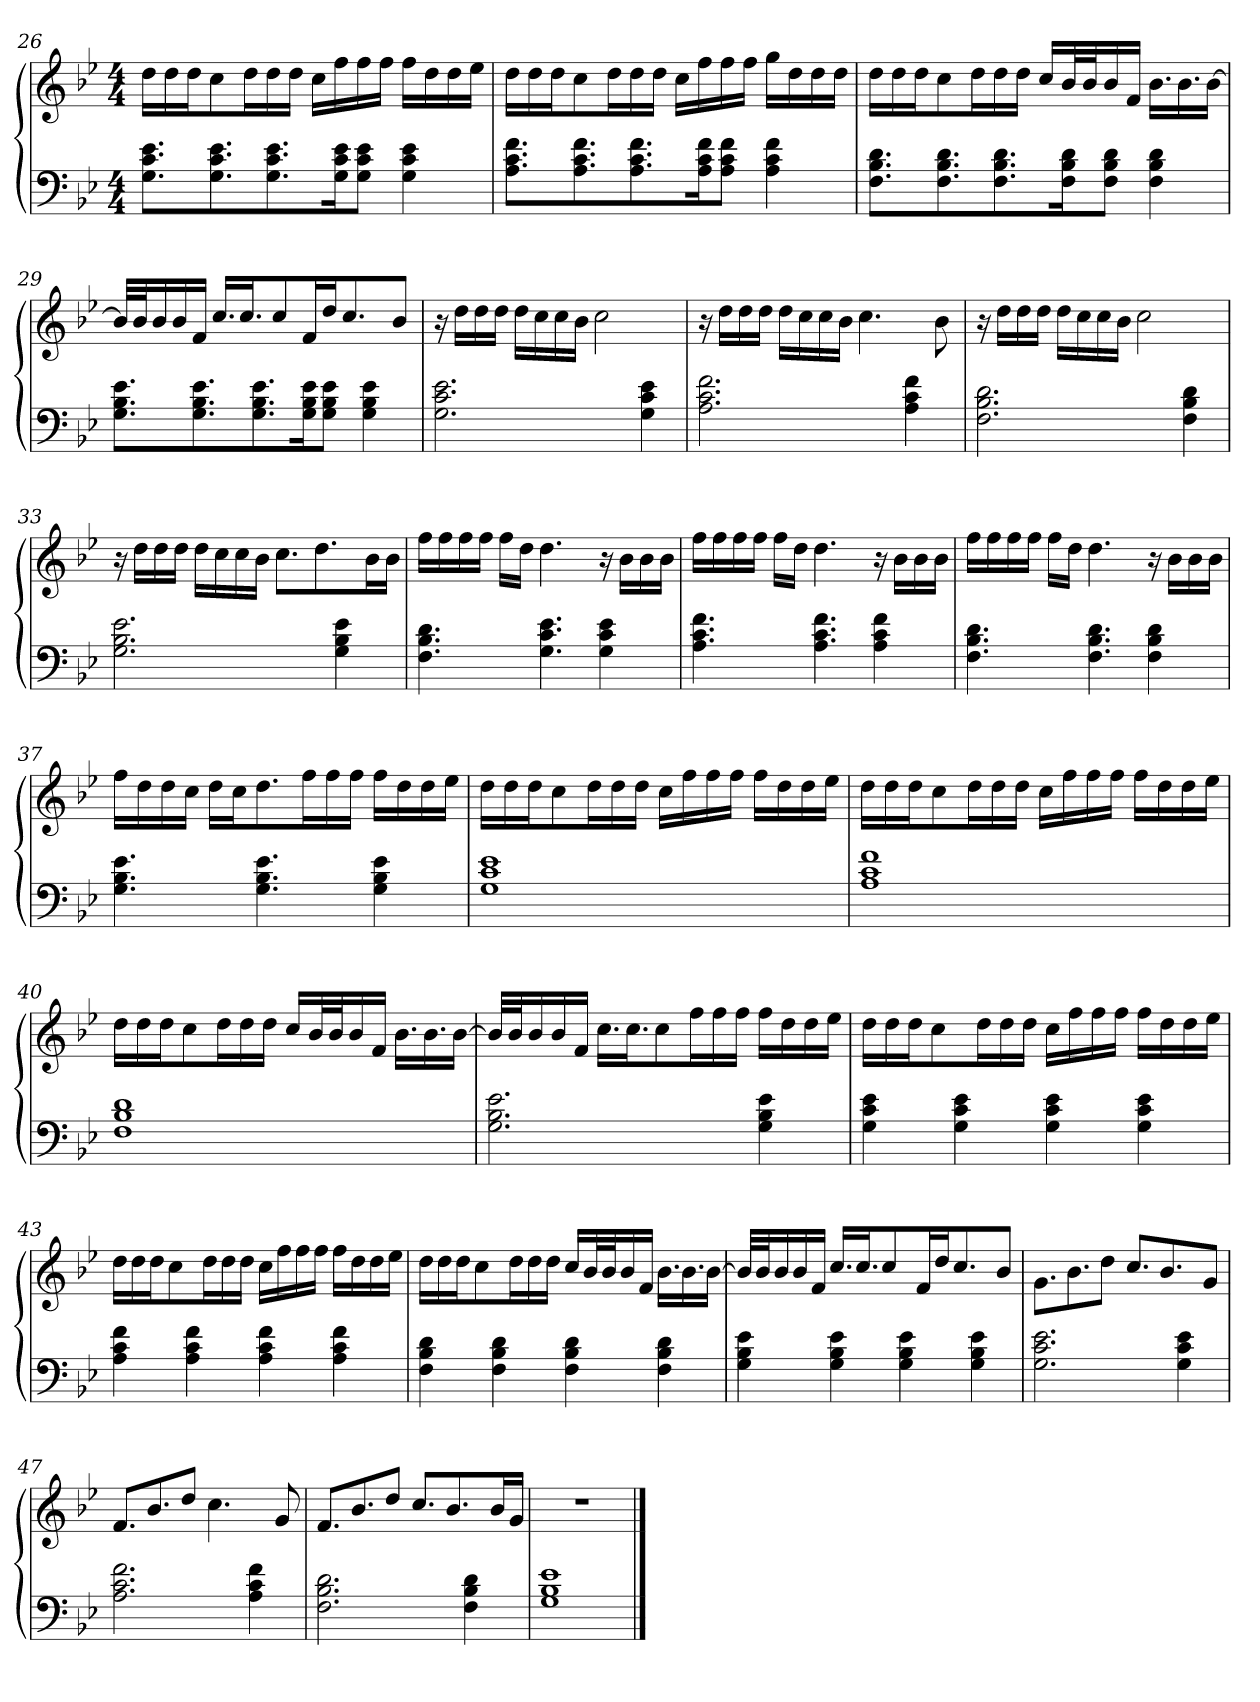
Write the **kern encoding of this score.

**kern	**kern
*part1	*part1
*staff2	*staff1
*clefF4	*clefG2
*k[b-e-]	*k[b-e-]
*M4/4	*M4/4
=26	=26
8.G\ 8.c\ 8.e-\L	16dd\LL
.	16dd\
.	16dd\J
8.G\ 8.c\ 8.e-\	8cc\
.	16dd\L
8.G\ 8.c\ 8.e-\	16dd\
.	16dd\JJ
.	16cc\LL
16G\ 16c\ 16e-\k	16ff\
8G\ 8c\ 8e-\J	16ff\
.	16ff\JJ
4G\ 4c\ 4e-\	16ff\LL
.	16dd\
.	16dd\
.	16ee-\JJ
!!LO:LB:g=z
=27	=27
8.A\ 8.c\ 8.f\L	16dd\LL
.	16dd\
.	16dd\J
8.A\ 8.c\ 8.f\	8cc\
.	16dd\L
8.A\ 8.c\ 8.f\	16dd\
.	16dd\JJ
.	16cc\LL
16A\ 16c\ 16f\k	16ff\
8A\ 8c\ 8f\J	16ff\
.	16ff\JJ
4A\ 4c\ 4f\	16gg\LL
.	16dd\
.	16dd\
.	16dd\JJ
=28	=28
8.F\ 8.B-\ 8.d\L	16dd\LL
.	16dd\
.	16dd\J
8.F\ 8.B-\ 8.d\	8cc\
.	16dd\L
8.F\ 8.B-\ 8.d\	16dd\
.	16dd\JJ
.	16cc/LL
16F\ 16B-\ 16d\k	32b-/L
.	32b-/J
8F\ 8B-\ 8d\J	16b-/
.	16f/JJ
4F\ 4B-\ 4d\	16.b-\LL
.	16.b-\
.	[16b-\JJ
!!LO:LB:g=z
=29	=29
8.G\ 8.B-\ 8.e-\L	32b-/LLL]
.	32b-/J
.	16b-/
.	16b-/
8.G\ 8.B-\ 8.e-\	16f/JJ
.	16.cc/LL
.	16.cc/J
8.G\ 8.B-\ 8.e-\	.
.	8cc/
16G\ 16B-\ 16e-\k	16f/L
8G\ 8B-\ 8e-\J	16dd/J
.	8.cc/
4G\ 4B-\ 4e-\	.
.	8b-/J
=30	=30
2.G\ 2.c\ 2.e-\	16r
.	16dd\LL
.	16dd\
.	16dd\JJ
.	16dd\LL
.	16cc\
.	16cc\
.	16b-\JJ
.	2cc\
4G\ 4c\ 4e-\	.
=31	=31
2.A\ 2.c\ 2.f\	16r
.	16dd\LL
.	16dd\
.	16dd\JJ
.	16dd\LL
.	16cc\
.	16cc\
.	16b-\JJ
.	4.cc\
4A\ 4c\ 4f\	.
.	8b-\
!!LO:LB:g=z
=32	=32
2.F\ 2.B-\ 2.d\	16r
.	16dd\LL
.	16dd\
.	16dd\JJ
.	16dd\LL
.	16cc\
.	16cc\
.	16b-\JJ
.	2cc\
4F\ 4B-\ 4d\	.
=33	=33
2.G\ 2.B-\ 2.e-\	16r
.	16dd\LL
.	16dd\
.	16dd\JJ
.	16dd\LL
.	16cc\
.	16cc\
.	16b-\JJ
.	8.cc\L
.	8.dd\
4G\ 4B-\ 4e-\	.
.	16b-\L
.	16b-\JJ
=34	=34
4.F\ 4.B-\ 4.d\	16ff\LL
.	16ff\
.	16ff\
.	16ff\JJ
.	16ff\LL
.	16dd\JJ
4.G\ 4.c\ 4.e-\	4.dd\
4G\ 4c\ 4e-\	16r
.	16b-\LL
.	16b-\
.	16b-\JJ
!!LO:LB:g=z
=35	=35
4.A\ 4.c\ 4.f\	16ff\LL
.	16ff\
.	16ff\
.	16ff\JJ
.	16ff\LL
.	16dd\JJ
4.A\ 4.c\ 4.f\	4.dd\
4A\ 4c\ 4f\	16r
.	16b-\LL
.	16b-\
.	16b-\JJ
=36	=36
4.F\ 4.B-\ 4.d\	16ff\LL
.	16ff\
.	16ff\
.	16ff\JJ
.	16ff\LL
.	16dd\JJ
4.F\ 4.B-\ 4.d\	4.dd\
4F\ 4B-\ 4d\	16r
.	16b-\LL
.	16b-\
.	16b-\JJ
=37	=37
4.G\ 4.B-\ 4.e-\	16ff\LL
.	16dd\
.	16dd\
.	16cc\JJ
.	16dd\LL
.	16cc\J
4.G\ 4.B-\ 4.e-\	8.dd\
.	16ff\L
.	16ff\
.	16ff\JJ
4G\ 4B-\ 4e-\	16ff\LL
.	16dd\
.	16dd\
.	16ee-\JJ
!!LO:PB:g=z
=38	=38
1G 1c 1e-	16dd\LL
.	16dd\
.	16dd\J
.	8cc\
.	16dd\L
.	16dd\
.	16dd\JJ
.	16cc\LL
.	16ff\
.	16ff\
.	16ff\JJ
.	16ff\LL
.	16dd\
.	16dd\
.	16ee-\JJ
=39	=39
1A 1c 1f	16dd\LL
.	16dd\
.	16dd\J
.	8cc\
.	16dd\L
.	16dd\
.	16dd\JJ
.	16cc\LL
.	16ff\
.	16ff\
.	16ff\JJ
.	16ff\LL
.	16dd\
.	16dd\
.	16ee-\JJ
!!LO:LB:g=z
=40	=40
1F 1B- 1d	16dd\LL
.	16dd\
.	16dd\J
.	8cc\
.	16dd\L
.	16dd\
.	16dd\JJ
.	16cc/LL
.	32b-/L
.	32b-/J
.	16b-/
.	16f/JJ
.	16.b-\LL
.	16.b-\
.	[16b-\JJ
=41	=41
2.G\ 2.B-\ 2.e-\	32b-/LLL]
.	32b-/J
.	16b-/
.	16b-/
.	16f/JJ
.	16.cc\LL
.	16.cc\J
.	8cc\
.	16ff\L
.	16ff\
.	16ff\JJ
4G\ 4B-\ 4e-\	16ff\LL
.	16dd\
.	16dd\
.	16ee-\JJ
!!LO:LB:g=z
=42	=42
4G\ 4c\ 4e-\	16dd\LL
.	16dd\
.	16dd\J
.	8cc\
4G\ 4c\ 4e-\	.
.	16dd\L
.	16dd\
.	16dd\JJ
4G\ 4c\ 4e-\	16cc\LL
.	16ff\
.	16ff\
.	16ff\JJ
4G\ 4c\ 4e-\	16ff\LL
.	16dd\
.	16dd\
.	16ee-\JJ
=43	=43
4A\ 4c\ 4f\	16dd\LL
.	16dd\
.	16dd\J
.	8cc\
4A\ 4c\ 4f\	.
.	16dd\L
.	16dd\
.	16dd\JJ
4A\ 4c\ 4f\	16cc\LL
.	16ff\
.	16ff\
.	16ff\JJ
4A\ 4c\ 4f\	16ff\LL
.	16dd\
.	16dd\
.	16ee-\JJ
!!LO:LB:g=z
=44	=44
4F\ 4B-\ 4d\	16dd\LL
.	16dd\
.	16dd\J
.	8cc\
4F\ 4B-\ 4d\	.
.	16dd\L
.	16dd\
.	16dd\JJ
4F\ 4B-\ 4d\	16cc/LL
.	32b-/L
.	32b-/J
.	16b-/
.	16f/JJ
4F\ 4B-\ 4d\	16.b-\LL
.	16.b-\
.	[16b-\JJ
=45	=45
4G\ 4B-\ 4e-\	32b-/LLL]
.	32b-/J
.	16b-/
.	16b-/
.	16f/JJ
4G\ 4B-\ 4e-\	16.cc/LL
.	16.cc/J
.	8cc/
4G\ 4B-\ 4e-\	.
.	16f/L
.	16dd/J
.	8.cc/
4G\ 4B-\ 4e-\	.
.	8b-/J
=46	=46
2.G\ 2.c\ 2.e-\	8.g\L
.	8.b-\
.	8dd\J
.	8.cc/L
.	8.b-/
4G\ 4c\ 4e-\	.
.	8g/J
!!LO:LB:g=z
=47	=47
2.A\ 2.c\ 2.f\	8.f/L
.	8.b-/
.	8dd/J
.	4.cc\
4A\ 4c\ 4f\	.
.	8g/
=48	=48
2.F\ 2.B-\ 2.d\	8.f/L
.	8.b-/
.	8dd/J
.	8.cc/L
.	8.b-/
4F\ 4B-\ 4d\	.
.	16b-/L
.	16g/JJ
=49	=49
1G 1B- 1e-	1r
==	==
*-	*-
